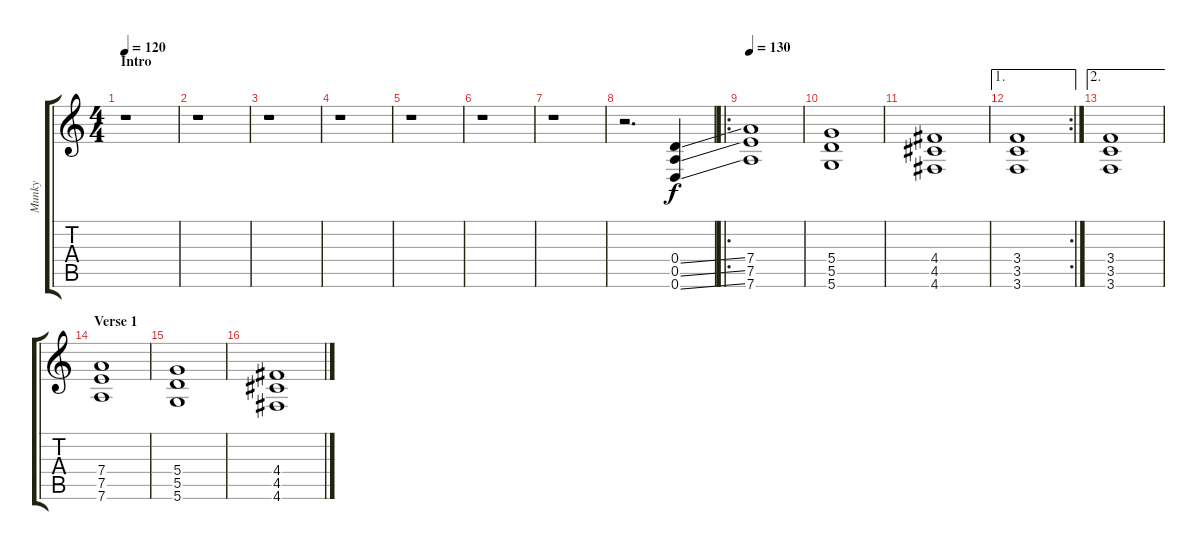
\track ("Munky" "Munky") {instrument distortionguitar}
\staff {score tabs}
\tuning (E4 B3 G3 D3 A2 D2) {hide}
\ts (4 4)
\section ("" "Intro")
\tempo 120
\clef g2
\ks c
r.1{dy f instrument distortionguitar} |
r.1 |
r.1 |
r.1 |
r.1 |
r.1 |
r.1 |
r.2{d} (0.4{ss} 0.5{ss} 0.6{ss}).4 |
\ro
\tempo 130
(7.4 7.5 7.6).1 |
(5.4 5.5 5.6).1 |
(4.4 4.5 4.6).1 |
\ae 1
\rc 2
(3.4 3.5 3.6).1 |
\ae 2
(3.4 3.5 3.6).1 |
\section ("" "Verse 1")
(7.4 7.5 7.6).1 |
(5.4 5.5 5.6).1 |
(4.4 4.5 4.6).1
